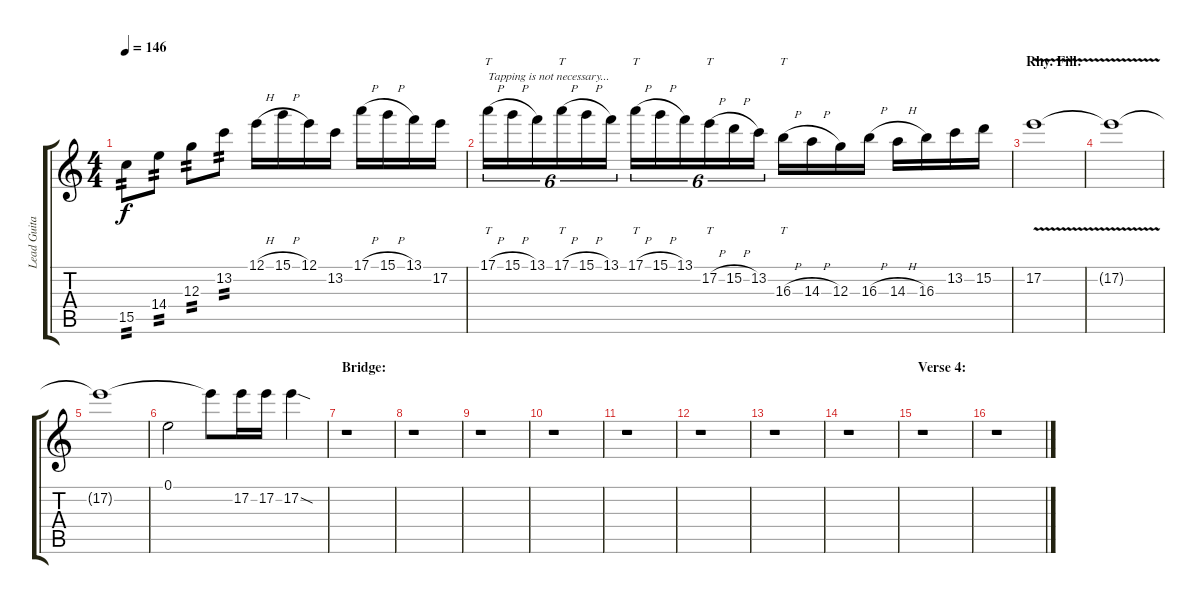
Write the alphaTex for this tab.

\track ("Lead Guitar I" "Lead Guita") {instrument distortionguitar}
\staff {score tabs}
\tuning (E4 B3 G3 D3 A2 E2) {hide}
\ts (4 4)
\tempo 146
\clef g2
\ks c
15.5.8{tp 2 dy f} 14.4.8{tp 2} 12.3.8{tp 2} 13.2.8{tp 2} 12.1{h}.16 15.1{h}.16 12.1.16 13.2.16 17.1{h}.16 15.1{h}.16 13.1.16 17.2.16 |
17.1{h}.16{tt tu (6 4) txt "Tapping is not necessary..."} 15.1{h}.16{tu (6 4)} 13.1.16{tu (6 4)} 17.1{h}.16{tt tu (6 4)} 15.1{h}.16{tu (6 4)} 13.1.16{tu (6 4)} 17.1{h}.16{tt tu (6 4)} 15.1{h}.16{tu (6 4)} 13.1.16{tu (6 4)} 17.2{h}.16{tt tu (6 4)} 15.2{h}.16{tu (6 4)} 13.2.16{tu (6 4)} 16.3{h}.16{tt} 14.3{h}.16 12.3.16 16.3{h}.16 14.3{h}.16 16.3.16 13.2.16 15.2.16 |
\section ("" "Rhy. Fill:")
17.2{v}.1 |
17.2{t}.1 |
17.2{t}.1 |
0.1.2 17.2{t}.8 17.2.16 17.2.16 17.2{sod}.4 |
\section ("" "Bridge:")
r.1 |
r.1 |
r.1 |
r.1 |
r.1 |
r.1 |
r.1 |
r.1 |
\section ("" "Verse 4:")
r.1 |
r.1
